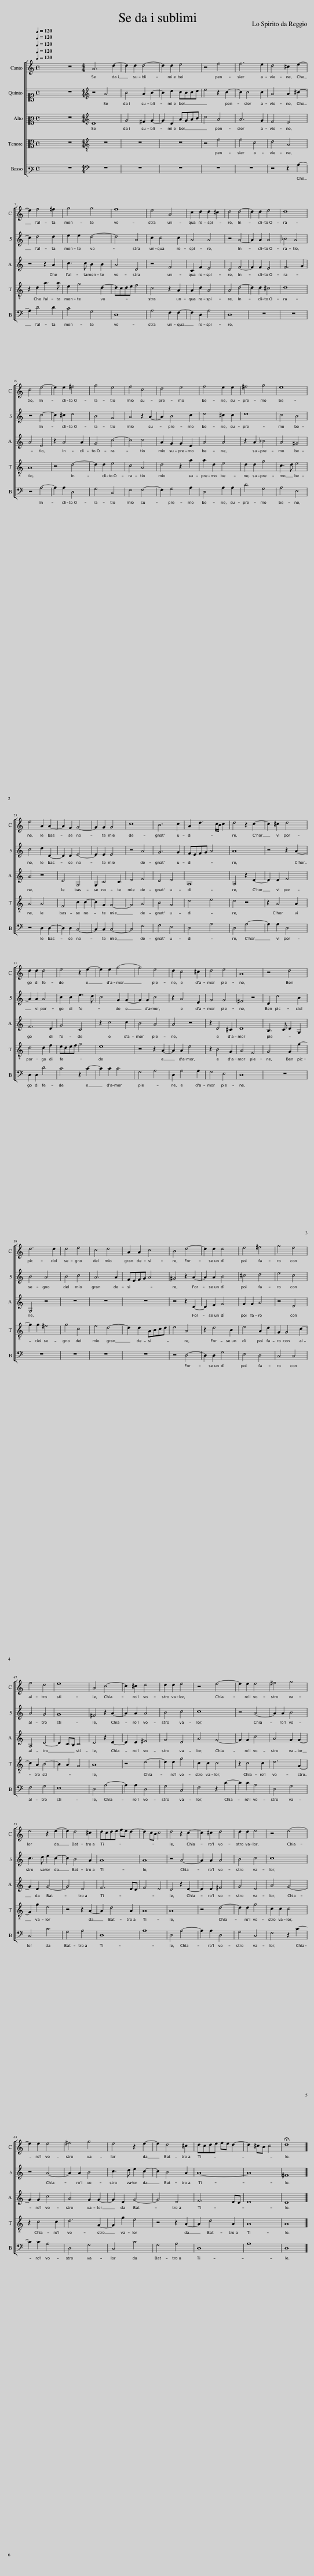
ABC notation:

X:1
%%score [ 1 2 3 4 5 ]
L:1/8
Q:1/4=120
M:4/4
I:linebreak $
K:C
V:1 treble
V:2 alto1
V:3 alto2
V:4 alto
V:5 bass3
V:1
 x8 | z8 |[M:4/4] A6 d2- | d2 d2 d4- | d2 d2 e4 | %5
 z4 f4 | f6 e2 | d4 ^c2 e2- |$ e2 f4 ^f2 | g4 g4 | %10
 f8 | e4 A4 | c2 d2 d2 ^c2 | d4 d4- | d2 d2 e4 | %15
 d8 |$ c4 e4- | e2 e2 ^f4 | g4 e4 | f4 c4 | %20
 d4 e4 | f4 e2 e2 | ^f4 g4 | e8 |$ e4 A2 A2- | %25
 A2 F2 G4- | G2 G2 G4 | c8 | B6 c2 | A2 d3 c/B/ c2 | %30
 d4 z2 c2- | c2 ^c2 d4 |$ d2 d2 d4 | e4 z2 e2- | e2 e2 g4- | %35
 g4 e4 | d2 c4 ^c2 | d4 e4 | A8 | z4 d4 |$ %40
 d6 d2 | d4 e4 | c4 d4 | A2 A2 c4 | B4 d4- | %45
 d2 d2 d4 | e4 ^f4 | g4 e4 |$ f4 d4 | e8 | %50
 A4 c4- | c2 ^c2 d4 | d2 d2 e4 | z4 e4- | e2 e2 e4 | %55
 ^f4 g4 |$ e4 z2 e2- | e2 d4 ^c2 | dcde fe d2- | d2 cB c4 | %60
 d4 z2 c2- | c2 ^c2 d4 | d2 d2 e4 | z4 e4- |$ e2 e2 e4 | %65
 ^f4 g4 | e4 z2 e2- | e2 d4 ^c2 | dcde fe d2- | d2 ^cB c4 | %70
 !fermata!d8 |] %71
V:2
 x8 | z8 |[M:4/4][K:treble] z4 A4 | B4 A2 B2- | B2 d2 cBcd | %5
 e4 z2 c2- | c2 c4 c2 | A4 A2 ^c2- |$ c2 d4 d2 | e2 e2 d4- | %10
 d4 A4 | c2 c4 c2 | A4 A4 | z4 A4- | A2 A2 A4 | %15
 _B4 A4 |$ z4 c4- | c2 ^c2 d4 | B4 G4 | A4 z2 A2- | %20
 A2 B4 c2 | d4 ^c2 c2 | d8 | c4 B4 |$ c4 d2 D2- | %25
 D2 D2 E4- | E2 E2 E4 | z4 A4 | G6 G2 | FEFG A4 | %30
 A8 | z4 z2 A2- |$ A2 A2 A4 | c2 c2 e3 d | c4 G2 G2- | %35
 G2 G2 c4 | z2 A4 E2 | G4 G4 | ^F4 z4 | D2 d4 B2 |$ %40
 B4 A4 | B4 c4 | A6 A2 | FEFG A4 | ^G4 z2 A2- | %45
 A2 A2 B4 | ^c4 d4 | e4 c4 |$ A4 G4 | G8 | %50
 ^F4 z2 A2- | A2 A2 A4 | B4 c4 | c8 | z4 A4- | %55
 A2 A2 B4 |$ c3 d e2 c2- | c2 B4 A2 | A8 | A8 | %60
 z4 A4- | A2 A2 A4 | B4 c4 | c8 |$ z4 A4- | %65
 A2 A2 B4 | c3 d e2 c2- | c2 B4 A2 | A8- | A8 | %70
 ^F8 |] %71
V:3
 x8 | z8 |[M:4/4][K:treble] D8 | G4 ^F2 G2- | G2 D2 AGAB | %5
 c4 A4 | A6 G2 | F4 E4 |$ z4 z2 A2 | c3 c B2 B2 | %10
 A4 D4 | z4 F4 | C2 F2 E4 | D4 F4- | F2 F2 E4 | %15
 F6 G2 |$ A4 E4 | z2 A4 A2 | G4 c4- | c4 c4 | %20
 A2 G2 G2 E2 | A4 A4 | z2 A2 _B4 | A4 ^G4 |$ A4 z4 | %25
 D4 G,4 | G,2 C4 C2 | E4 F4 | D4 E4 | A,8 | %30
 A,4 z2 E2- | E2 E2 F4 |$ F6 D2 | G4 C4 | z2 c4 c2 | %35
 B4 A4 | A4 z4 | z2 D4 ^C2 | D8 | B,3 C D2 G,2 |$ %40
 G,4 z4 | z8 | z8 | z8 | z4 z2 D2- | %45
 D2 F2 G4 | G2 G2 A4 | z4 E4 |$ A,4 D4- | D2 CB, C4 | %50
 D4 z2 E2- | E2 E2 ^F4 | G4 E4 | A4 G4- | G2 G2 c4 | %55
 A4 G2 G2- |$ G2 E2 G4- | G4 E4 | F6 ED | F4 E4 | %60
 D4 z2 E2- | E2 E2 ^F4 | G4 E4 | A4 G4- |$ G2 G2 c4 | %65
 A4 G2 G2- | G2 E2 G4- | G4 E4 | F6 ED | E8 | %70
 D8 |] %71
V:4
 x8 | z8 |[M:4/4][K:treble-8] z8 | z8 | z8 | %5
 z4 f4 | f4 c4 | d4 A4 |$ z2 d2 a3 a | e2 g4 d2- | %10
 dcde f4 | c4 z2 A2 | A2 d2 A4 | A4 d4- | d2 d2 ^c4 | %15
 d8 |$ A8 | z4 d4- | d2 d2 e4 | c4 A4 | %20
 d4 z2 a2 | a2 d2 e4 | d2 d2 g4 | c3 d e4 |$ A4 A4 | %25
 F4 c2 c2- | c2 G2 G4- | G4 A4 | B4 G4 | d4 e4 | %30
 d4 z4 | z2 A4 A2 |$ d4 d2 f2 | edef g4 | e8 | %35
 z4 z2 A2- | A2 A2 e4 | z2 B4 G2 | A4 F4 | G4 G2 g2- |$ %40
 g2 g2 ^f4 | g4 c4 | f4 d4- | d2 d2 ABcd | e4 A4 | %45
 z2 d4 B2 | e4 A2 d2 | G2 G4 c2- |$ c2 A2 B4- | B2 A2 G4 | %50
 A8 | z4 d4- | d2 d2 g4 | c2 c2 c4 | z2 c4 c2 | %55
 d6 G2- |$ G2 g2 e4 | z4 z2 A2- | A2 d4 A2 | A8 | %60
 A8 | z4 d4- | d2 d2 g4 | c2 c2 c4 |$ z2 c4 c2 | %65
 d6 G2- | G2 g2 e4 | z4 z2 A2- | A2 d4 A2 | A8 | %70
 A8 |] %71
V:5
 x8 | z8 |[M:4/4][K:bass] z8 | z8 | z8 | %5
 z8 | z8 | z4 z2 A,2- |$ A,2 D4 D2 | C4 G,4 | %10
 D,8 | A,4 F,2 F,2- | F,2 D,2 A,4 | D,8 | z8 | %15
 z8 |$ z4 A,4- | A,2 A,2 D,4 | G,4 C,4 | F,4 F,4- | %20
 F,2 G,4 A,2 | D,4 A,2 A,2 | D4 G,4 | A,4 E,4 |$ z4 D,2 D,2- | %25
 D,2 D,2 C,4- | C,2 C,2 C,4- | C,4 F,4 | G,4 E,4 | D,4 A,4 | %30
 D,4 A,4- | A,2 A,2 D,4 |$ D,2 D,2 D4 | C4 z2 C2- | C2 C2 C4 | %35
 G,4 A,4 | D,2 A,4 A,2 | G,4 E,4 | D,8 | z8 |$ %40
 z8 | z8 | z8 | z8 | z4 D,4- | %45
 D,2 D,2 G,4 | E,4 D,4 | C,4 C,4 |$ F,4 G,4 | E,8 | %50
 D,4 A,4- | A,2 A,2 D,4 | G,4 C,4 | F,4 z2 C2- | C2 C2 A,4 | %55
 D,4 G,4 |$ C,4 C4 | G,4 A,4 | D,8 | A,8 | %60
 D,4 A,4- | A,2 A,2 D,4 | G,4 C,4 | F,4 z2 C2- |$ C2 C2 A,4 | %65
 D,4 G,4 | C,4 C4 | G,4 A,4 | D,8 | A,8 | %70
 D,8 |] %71
